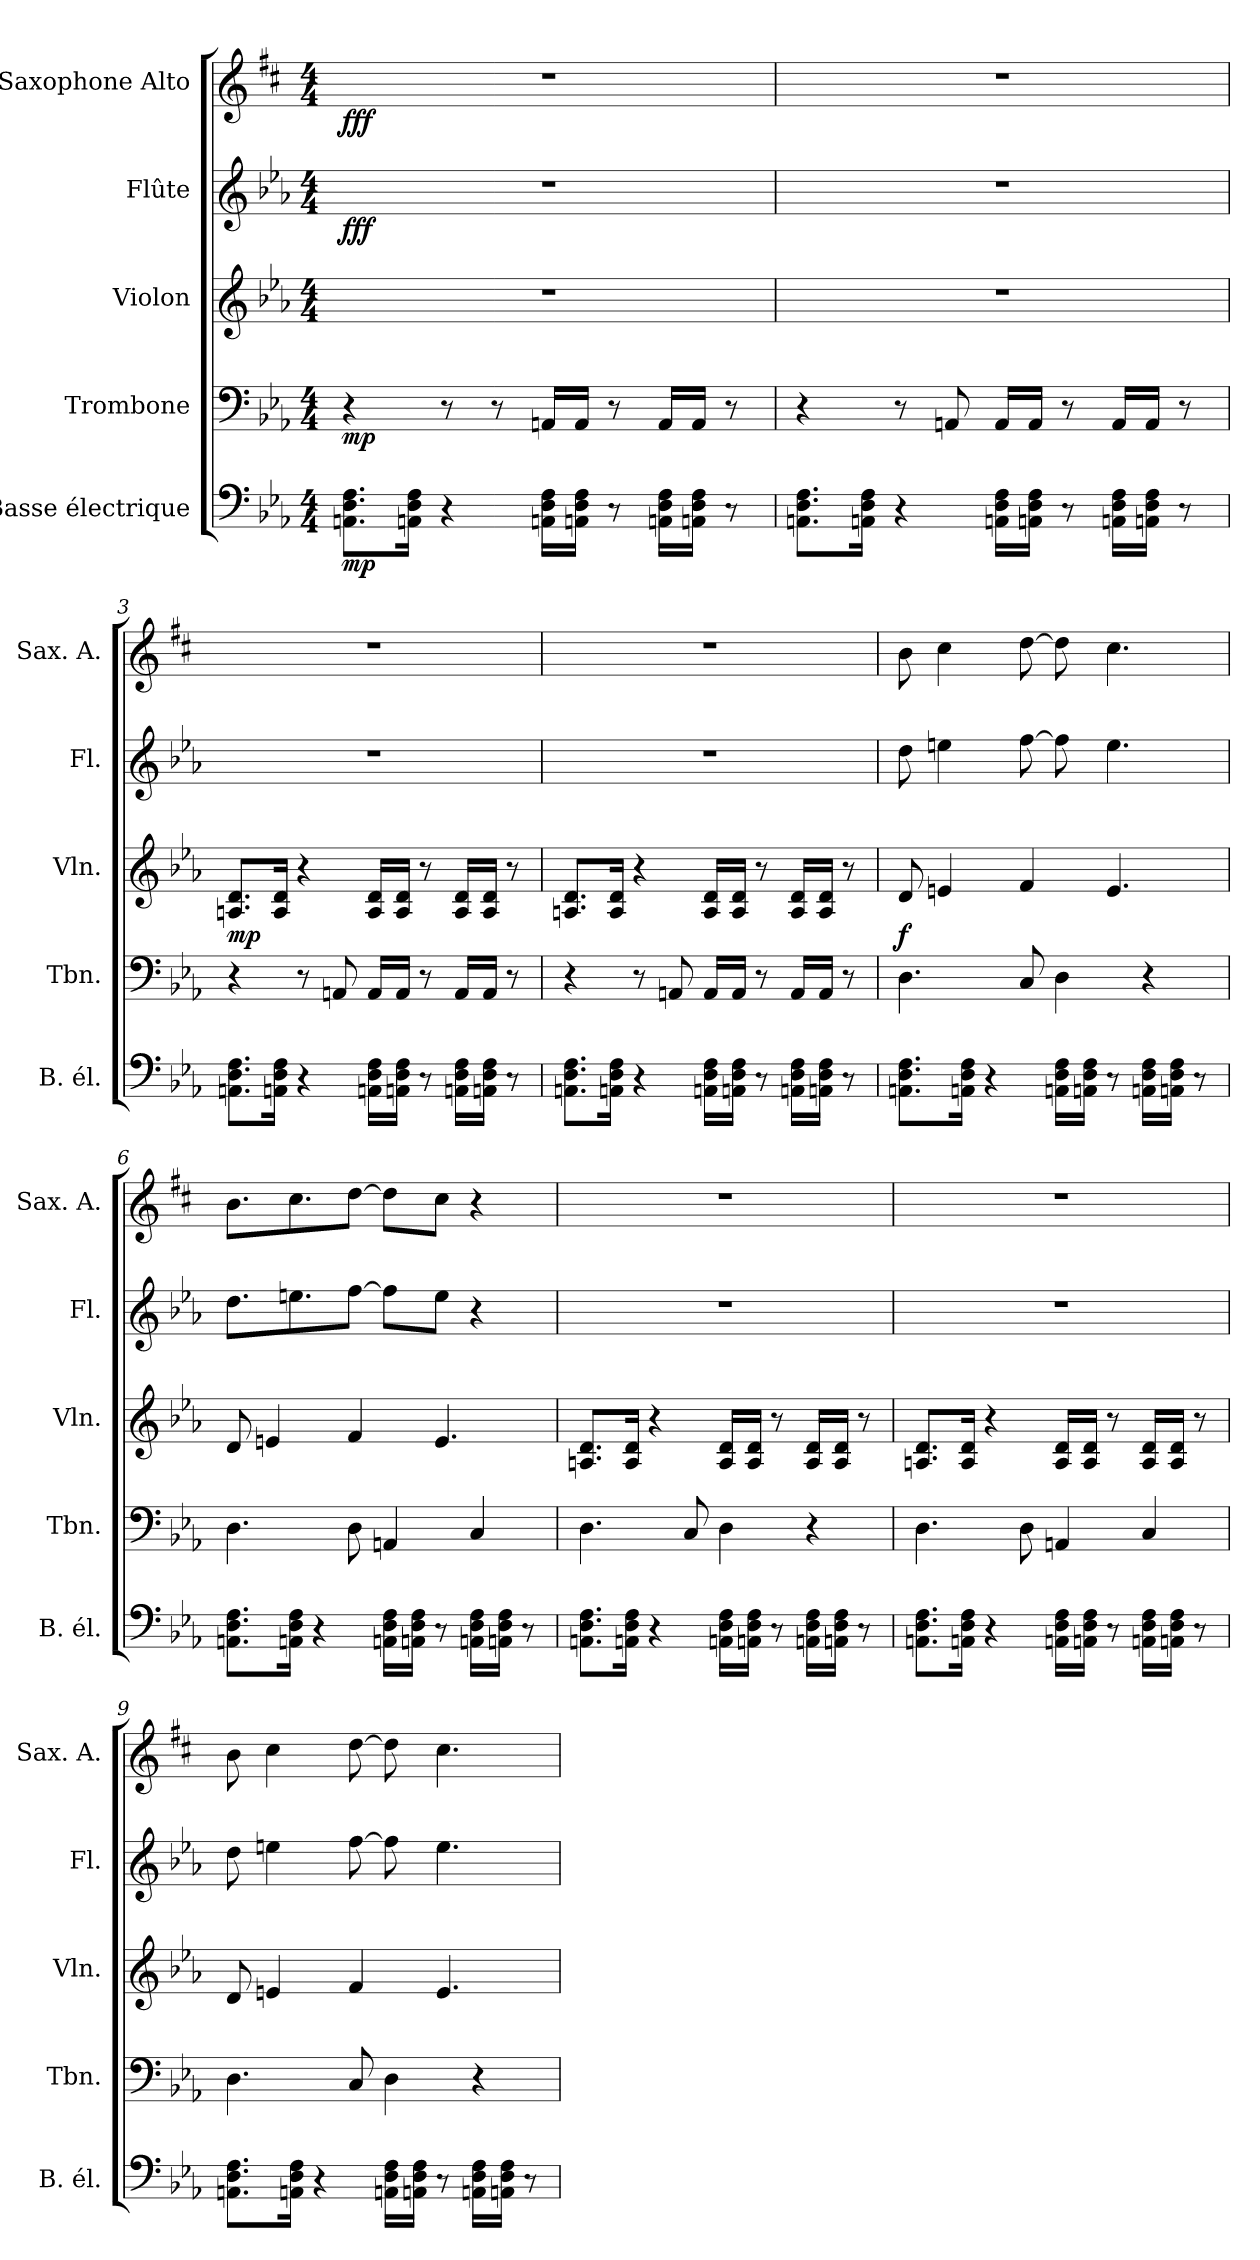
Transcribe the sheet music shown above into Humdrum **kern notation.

**kern	**dynam	**kern	**dynam	**kern	**dynam	**kern	**dynam	**kern	**dynam
*part5	*part5	*part4	*part4	*part3	*part3	*part2	*part2	*part1	*part1
*staff5	*staff5	*staff4	*staff4	*staff3	*staff3	*staff2	*staff2	*staff1	*staff1
*I"Basse électrique	*	*I"Trombone	*	*I"Violon	*	*I"Flûte	*	*I"Saxophone Alto	*
*I'B. él.	*	*I'Tbn.	*	*I'Vln.	*	*I'Fl.	*	*I'Sax. A.	*
*stria4	*	*	*	*	*	*	*	*	*
*	*	*clefF4	*	*clefG2	*	*clefG2	*	*clefG2	*
*ITrd7c12	*	*	*	*	*	*	*	*ITrd5c9	*
*k[b-e-a-]	*	*k[b-e-a-]	*	*k[b-e-a-]	*	*k[b-e-a-]	*	*k[b-]	*
*M4/4	*	*M4/4	*	*M4/4	*	*M4/4	*	*M4/4	*
*MM100	*	*MM100	*	*MM100	*	*MM100	*	*MM100	*
=1	=1	=1	=1	=1	=1	=1	=1	=1	=1
!	!LO:DY:b	!	!LO:DY:b	!	!	!	!LO:DY:b	!	!LO:DY:b
8.AAAn\ 8.DD\ 8.FF\L	mp	4r	mp	1r	.	1r	fff	1r	fff
16AAAn\ 16DD\ 16FF\Jk	.	.	.	.	.	.	.	.	.
4r	.	8r	.	.	.	.	.	.	.
.	.	8r	.	.	.	.	.	.	.
16AAAn\ 16DD\ 16FF\LL	.	16AAn/LL	.	.	.	.	.	.	.
16AAAn\ 16DD\ 16FF\JJ	.	16AA/JJ	.	.	.	.	.	.	.
8r	.	8r	.	.	.	.	.	.	.
16AAAn\ 16DD\ 16FF\LL	.	16AA/LL	.	.	.	.	.	.	.
16AAAn\ 16DD\ 16FF\JJ	.	16AA/JJ	.	.	.	.	.	.	.
8r	.	8r	.	.	.	.	.	.	.
=2	=2	=2	=2	=2	=2	=2	=2	=2	=2
8.AAAn\ 8.DD\ 8.FF\L	.	4r	.	1r	.	1r	.	1r	.
16AAAn\ 16DD\ 16FF\Jk	.	.	.	.	.	.	.	.	.
4r	.	8r	.	.	.	.	.	.	.
.	.	8AAn/	.	.	.	.	.	.	.
16AAAn\ 16DD\ 16FF\LL	.	16AA/LL	.	.	.	.	.	.	.
16AAAn\ 16DD\ 16FF\JJ	.	16AA/JJ	.	.	.	.	.	.	.
8r	.	8r	.	.	.	.	.	.	.
16AAAn\ 16DD\ 16FF\LL	.	16AA/LL	.	.	.	.	.	.	.
16AAAn\ 16DD\ 16FF\JJ	.	16AA/JJ	.	.	.	.	.	.	.
8r	.	8r	.	.	.	.	.	.	.
=3	=3	=3	=3	=3	=3	=3	=3	=3	=3
!	!	!	!	!	!LO:DY:b	!	!	!	!
8.AAAn\ 8.DD\ 8.FF\L	.	4r	.	8.An/ 8.d/L	mp	1r	.	1r	.
16AAAn\ 16DD\ 16FF\Jk	.	.	.	16A/ 16d/Jk	.	.	.	.	.
4r	.	8r	.	4r	.	.	.	.	.
.	.	8AAn/	.	.	.	.	.	.	.
16AAAn\ 16DD\ 16FF\LL	.	16AA/LL	.	16A/ 16d/LL	.	.	.	.	.
16AAAn\ 16DD\ 16FF\JJ	.	16AA/JJ	.	16A/ 16d/JJ	.	.	.	.	.
8r	.	8r	.	8r	.	.	.	.	.
16AAAn\ 16DD\ 16FF\LL	.	16AA/LL	.	16A/ 16d/LL	.	.	.	.	.
16AAAn\ 16DD\ 16FF\JJ	.	16AA/JJ	.	16A/ 16d/JJ	.	.	.	.	.
8r	.	8r	.	8r	.	.	.	.	.
!!LO:LB:g=z
=4	=4	=4	=4	=4	=4	=4	=4	=4	=4
8.AAAn\ 8.DD\ 8.FF\L	.	4r	.	8.An/ 8.d/L	.	1r	.	1r	.
16AAAn\ 16DD\ 16FF\Jk	.	.	.	16A/ 16d/Jk	.	.	.	.	.
4r	.	8r	.	4r	.	.	.	.	.
.	.	8AAn/	.	.	.	.	.	.	.
16AAAn\ 16DD\ 16FF\LL	.	16AA/LL	.	16A/ 16d/LL	.	.	.	.	.
16AAAn\ 16DD\ 16FF\JJ	.	16AA/JJ	.	16A/ 16d/JJ	.	.	.	.	.
8r	.	8r	.	8r	.	.	.	.	.
16AAAn\ 16DD\ 16FF\LL	.	16AA/LL	.	16A/ 16d/LL	.	.	.	.	.
16AAAn\ 16DD\ 16FF\JJ	.	16AA/JJ	.	16A/ 16d/JJ	.	.	.	.	.
8r	.	8r	.	8r	.	.	.	.	.
=5	=5	=5	=5	=5	=5	=5	=5	=5	=5
!	!	!	!	!	!LO:DY:b	!	!	!	!
8.AAAn\ 8.DD\ 8.FF\L	.	4.D\	.	8d/	f	8dd\	.	8d\	.
.	.	.	.	4en/	.	4een\	.	4e\	.
16AAAn\ 16DD\ 16FF\Jk	.	.	.	.	.	.	.	.	.
4r	.	.	.	.	.	.	.	.	.
.	.	8C/	.	4f/	.	[8ff\	.	[8f\	.
16AAAn\ 16DD\ 16FF\LL	.	4D\	.	.	.	8ff\]	.	8f\]	.
16AAAn\ 16DD\ 16FF\JJ	.	.	.	.	.	.	.	.	.
8r	.	.	.	4.e/	.	4.ee\	.	4.e\	.
16AAAn\ 16DD\ 16FF\LL	.	4r	.	.	.	.	.	.	.
16AAAn\ 16DD\ 16FF\JJ	.	.	.	.	.	.	.	.	.
8r	.	.	.	.	.	.	.	.	.
=6	=6	=6	=6	=6	=6	=6	=6	=6	=6
8.AAAn\ 8.DD\ 8.FF\L	.	4.D\	.	8d/	.	8.dd\L	.	8.d\L	.
.	.	.	.	4en/	.	.	.	.	.
16AAAn\ 16DD\ 16FF\Jk	.	.	.	.	.	8.een\	.	8.e\	.
4r	.	.	.	.	.	.	.	.	.
.	.	8D\	.	4f/	.	[8ff\J	.	[8f\J	.
16AAAn\ 16DD\ 16FF\LL	.	4AAn/	.	.	.	8ff\L]	.	8f\L]	.
16AAAn\ 16DD\ 16FF\JJ	.	.	.	.	.	.	.	.	.
8r	.	.	.	4.e/	.	8ee\J	.	8e\J	.
16AAAn\ 16DD\ 16FF\LL	.	4C/	.	.	.	4r	.	4r	.
16AAAn\ 16DD\ 16FF\JJ	.	.	.	.	.	.	.	.	.
8r	.	.	.	.	.	.	.	.	.
!!LO:PB:g=z
=7	=7	=7	=7	=7	=7	=7	=7	=7	=7
8.AAAn\ 8.DD\ 8.FF\L	.	4.D\	.	8.An/ 8.d/L	.	1r	.	1r	.
16AAAn\ 16DD\ 16FF\Jk	.	.	.	16A/ 16d/Jk	.	.	.	.	.
4r	.	.	.	4r	.	.	.	.	.
.	.	8C/	.	.	.	.	.	.	.
16AAAn\ 16DD\ 16FF\LL	.	4D\	.	16A/ 16d/LL	.	.	.	.	.
16AAAn\ 16DD\ 16FF\JJ	.	.	.	16A/ 16d/JJ	.	.	.	.	.
8r	.	.	.	8r	.	.	.	.	.
16AAAn\ 16DD\ 16FF\LL	.	4r	.	16A/ 16d/LL	.	.	.	.	.
16AAAn\ 16DD\ 16FF\JJ	.	.	.	16A/ 16d/JJ	.	.	.	.	.
8r	.	.	.	8r	.	.	.	.	.
=8	=8	=8	=8	=8	=8	=8	=8	=8	=8
8.AAAn\ 8.DD\ 8.FF\L	.	4.D\	.	8.An/ 8.d/L	.	1r	.	1r	.
16AAAn\ 16DD\ 16FF\Jk	.	.	.	16A/ 16d/Jk	.	.	.	.	.
4r	.	.	.	4r	.	.	.	.	.
.	.	8D\	.	.	.	.	.	.	.
16AAAn\ 16DD\ 16FF\LL	.	4AAn/	.	16A/ 16d/LL	.	.	.	.	.
16AAAn\ 16DD\ 16FF\JJ	.	.	.	16A/ 16d/JJ	.	.	.	.	.
8r	.	.	.	8r	.	.	.	.	.
16AAAn\ 16DD\ 16FF\LL	.	4C/	.	16A/ 16d/LL	.	.	.	.	.
16AAAn\ 16DD\ 16FF\JJ	.	.	.	16A/ 16d/JJ	.	.	.	.	.
8r	.	.	.	8r	.	.	.	.	.
=9	=9	=9	=9	=9	=9	=9	=9	=9	=9
8.AAAn\ 8.DD\ 8.FF\L	.	4.D\	.	8d/	.	8dd\	.	8d\	.
.	.	.	.	4en/	.	4een\	.	4e\	.
16AAAn\ 16DD\ 16FF\Jk	.	.	.	.	.	.	.	.	.
4r	.	.	.	.	.	.	.	.	.
.	.	8C/	.	4f/	.	[8ff\	.	[8f\	.
16AAAn\ 16DD\ 16FF\LL	.	4D\	.	.	.	8ff\]	.	8f\]	.
16AAAn\ 16DD\ 16FF\JJ	.	.	.	.	.	.	.	.	.
8r	.	.	.	4.e/	.	4.ee\	.	4.e\	.
16AAAn\ 16DD\ 16FF\LL	.	4r	.	.	.	.	.	.	.
16AAAn\ 16DD\ 16FF\JJ	.	.	.	.	.	.	.	.	.
8r	.	.	.	.	.	.	.	.	.
=	=	=	=	=	=	=	=	=	=
*-	*-	*-	*-	*-	*-	*-	*-	*-	*-
